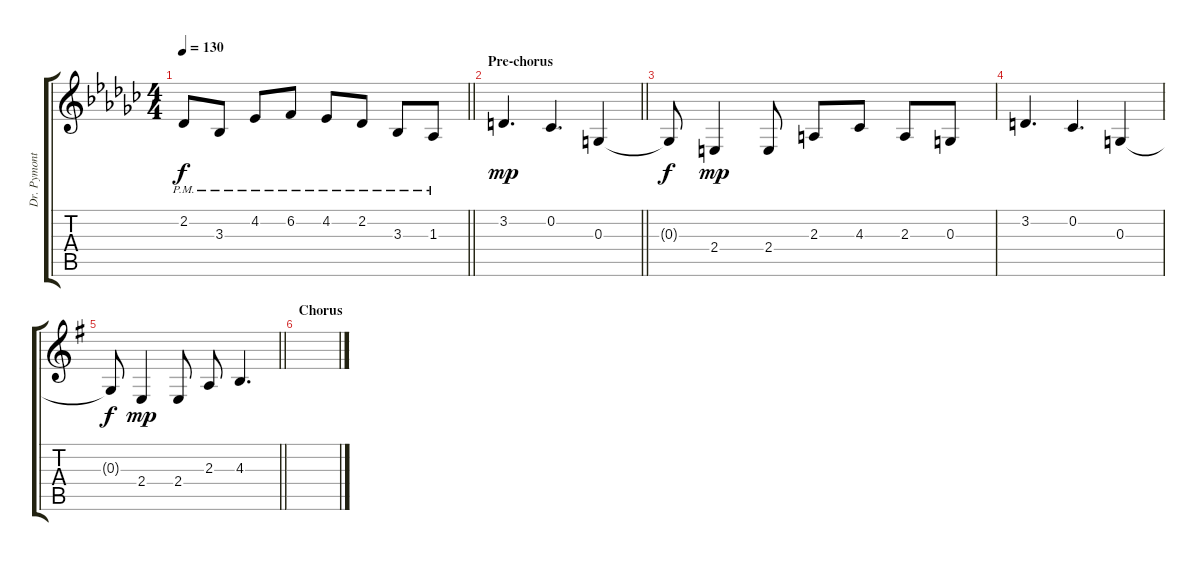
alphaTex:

\track ("Dr. Pymonte (Harp)" "Dr. Pymont") {instrument orchestralharp}
\staff {score tabs}
\tuning (E4 B3 G3 D3 A2 E2) {hide}
\ts (4 4)
\tempo 130
\clef g2
\barLineRight lightlight
\ks ebminor
2.2{pm}.8{dy f} 3.3{pm}.8 4.2{pm}.8 6.2{pm}.8 4.2{pm}.8 2.2{pm}.8 3.3{pm}.8 1.3{pm}.8 |
\section ("" "Pre-chorus")
\barLineRight lightlight
3.2.4{d dy mp volume 16} 0.2.4{d} 0.3.4 |
\section ("" "")
0.3{t}.8{dy f} 2.4.4{dy mp} 2.4.8 2.3.8 4.3.8 2.3.8 0.3.8 |
3.2.4{d} 0.2.4{d} 0.3.4 |
\barLineRight lightlight
\ks g
0.3{t}.8{dy f} 2.4.4{dy mp} 2.4.8 2.3.8 4.3.4{d} |
\section ("" "Chorus")
